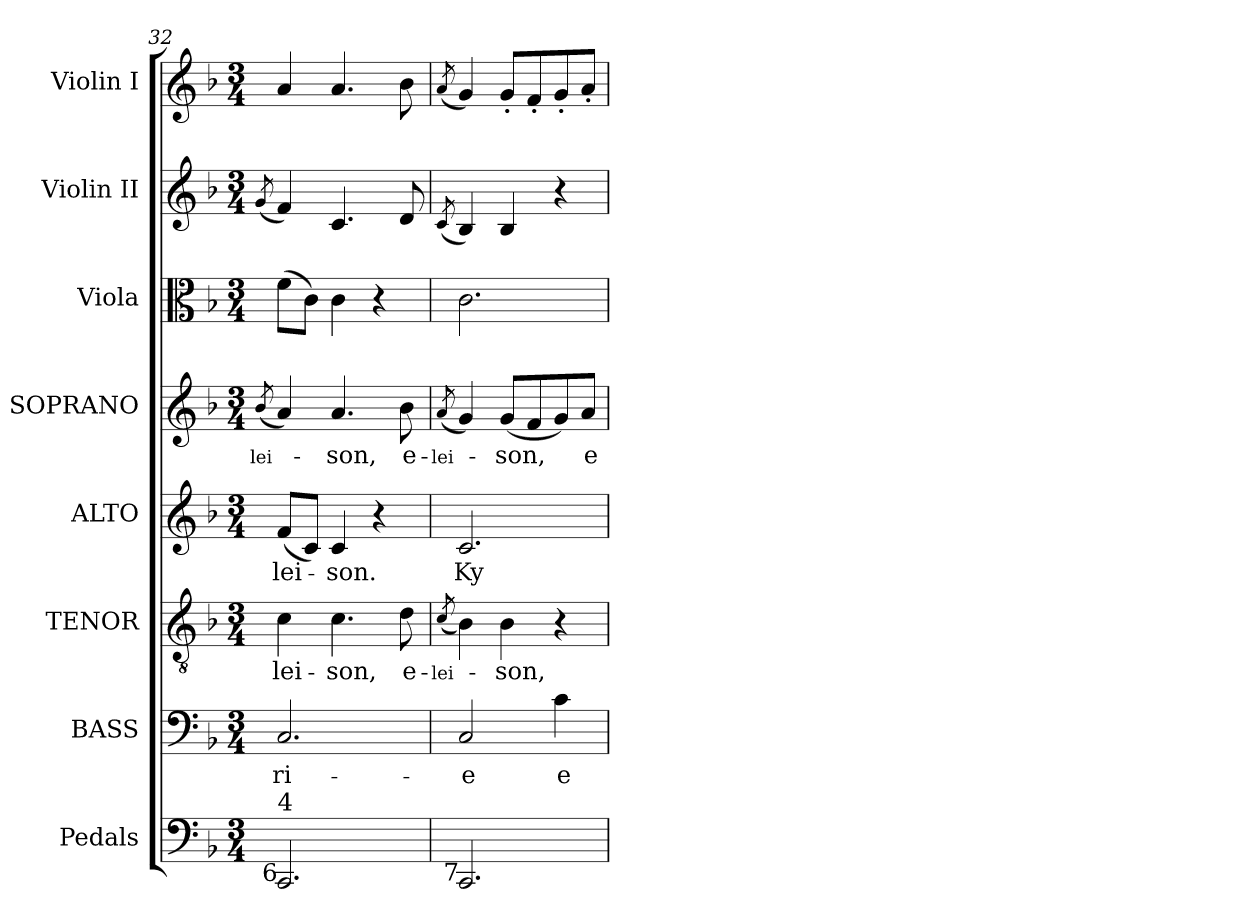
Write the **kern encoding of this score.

**kern	**kern	**text	**kern	**text	**kern	**text	**kern	**text	**kern	**kern	**kern
*part8	*part7	*part7	*part6	*part6	*part5	*part5	*part4	*part4	*part3	*part2	*part1
*staff8	*staff7	*staff7	*staff6	*staff6	*staff5	*staff5	*staff4	*staff4	*staff3	*staff2	*staff1
*I"Pedals	*I"BASS	*	*I"TENOR	*	*I"ALTO	*	*I"SOPRANO	*	*I"Viola	*I"Violin II	*I"Violin I
*	*I'B.	*	*I'T.	*	*I'A.	*	*I'S.	*	*I'Vla.	*I'Vln. II	*I'Vln. I
*clefF4	*clefF4	*	*clefGv2	*	*clefG2	*	*clefG2	*	*clefC3	*clefG2	*clefG2
*	*	*	*ITrd7c12	*	*	*	*	*	*	*	*
*k[b-]	*k[b-]	*	*k[b-]	*	*k[b-]	*	*k[b-]	*	*k[b-]	*k[b-]	*k[b-]
*F:	*F:	*	*F:	*	*F:	*	*F:	*	*F:	*F:	*F:
*M3/4	*M3/4	*	*M3/4	*	*M3/4	*	*M3/4	*	*M3/4	*M3/4	*M3/4
=32	=32	=32	=32	=32	=32	=32	=32	=32	=32	=32	=32
!	!	!	!	!	!	!	!	!LO:LY:b:color=#000000	!	!	!
.	.	.	.	.	.	.	(8qb-i/	-lei-	.	(8qgi/	.
!	!	!LO:LY:b:color=#000000	!	!	!	!	!	!	!	!	!
!	!	!	!	!LO:LY:b:color=#000000	!	!	!	!	!	!	!
!LO:TX:b:rj:t=6	!	!	!	!	!	!	!	!	!	!	!
!LO:TX:t=4	!	!	!	!	!	!	!	!	!	!	!
!	!	!	!	!	!	!LO:LY:b:color=#000000	!	!	!	!	!
2.CCi/	2.Ci/	-ri-	4Ci\	-lei-	(8fi/L	-lei-	4ai/)	.	(8fi\L	4fi/)	4ai/
.	.	.	.	.	8ci/J)	.	.	.	8ci\J)	.	.
!	!	!	!	!LO:LY:b:color=#000000	!	!	!	!	!	!	!
!	!	!	!	!	!	!LO:LY:b:color=#000000	!	!	!	!	!
!	!	!	!	!	!	!	!	!LO:LY:b:color=#000000	!	!	!
.	.	.	4.Ci\	-son,	4ci/	-son.	4.ai/	-son,	4ci\	4.ci/	4.ai/
.	.	.	.	.	4r	.	.	.	4r	.	.
!	!	!	!	!LO:LY:b:color=#000000	!	!	!	!	!	!	!
!	!	!	!	!	!	!	!	!LO:LY:b:color=#000000	!	!	!
.	.	.	8Di\	e-	.	.	8b-i\	e-	.	8di/	8b-i\
=33	=33	=33	=33	=33	=33	=33	=33	=33	=33	=33	=33
!	!	!	!	!	!	!	!	!LO:LY:b:color=#000000	!	!	!
!	!	!	!	!LO:LY:b:color=#000000	!	!	!	!	!	!	!
.	.	.	(8qCi/	-lei-	.	.	(8qai/	-lei-	.	(8qci/	(8qai/
!	!	!LO:LY:b:color=#000000	!	!	!	!	!	!	!	!	!
!LO:TX:b:rj:t=7	!	!	!	!	!	!	!	!	!	!	!
!	!	!	!	!	!	!LO:LY:b:color=#000000	!	!	!	!	!
2.CCi/	2Ci/	-e	4BB-i\)	.	2.ci/	Ky-	4gi/)	.	2.ci\	4B-i/)	4gi/)
!	!	!	!	!LO:LY:b:color=#000000	!	!	!	!	!	!	!
!	!	!	!	!	!	!	!	!LO:LY:b:color=#000000	!	!	!
.	.	.	4BB-i\	-son,	.	.	(8gi/L	-son,	.	4B-i/	8g'i/L
.	.	.	.	.	.	.	8fi/	.	.	.	8f'i/
!	!	!LO:LY:b:color=#000000	!	!	!	!	!	!	!	!	!
.	4ci\	e-	4r	.	.	.	8gi/)	.	.	4r	8g'i/
!	!	!	!	!	!	!	!	!LO:LY:b:color=#000000	!	!	!
.	.	.	.	.	.	.	8ai/J	e-	.	.	8a'i/J
=	=	=	=	=	=	=	=	=	=	=	=
*-	*-	*-	*-	*-	*-	*-	*-	*-	*-	*-	*-
